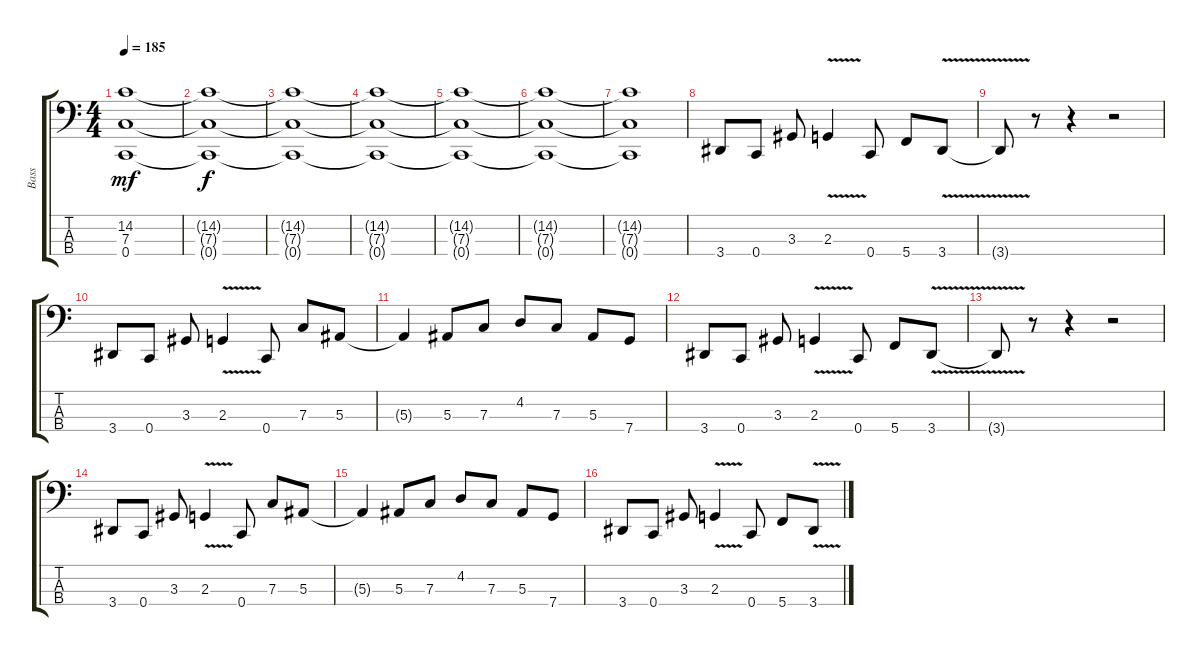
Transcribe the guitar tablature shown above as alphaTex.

\track ("Bass" "Bass") {instrument electricbasspick}
\staff {score tabs}
\tuning (Eb2 Bb1 F1 C1) {hide}
\ts (4 4)
\tempo 185
\clef f4
\ks c
(14.2 7.3 0.4).1{dy mf instrument synthstrings1} |
(14.2{t} 7.3{t} 0.4{t}).1{dy f} |
(14.2{t} 7.3{t} 0.4{t}).1 |
(14.2{t} 7.3{t} 0.4{t}).1 |
(14.2{t} 7.3{t} 0.4{t}).1 |
(14.2{t} 7.3{t} 0.4{t}).1 |
(14.2{t} 7.3{t} 0.4{t}).1 |
3.4.8{instrument slapbass1} 0.4.8 3.3.8 2.3{v}.4 0.4.8 5.4.8 3.4{v}.8 |
3.4{t}.8 r.8 r.4 r.2 |
3.4.8 0.4.8 3.3.8 2.3{v}.4 0.4.8 7.3.8 5.3.8 |
5.3{t}.4 5.3.8 7.3.8 4.2.8 7.3.8 5.3.8 7.4.8 |
3.4.8 0.4.8 3.3.8 2.3{v}.4 0.4.8 5.4.8 3.4{v}.8 |
3.4{t}.8 r.8 r.4 r.2 |
3.4.8 0.4.8 3.3.8 2.3{v}.4 0.4.8 7.3.8 5.3.8 |
5.3{t}.4 5.3.8 7.3.8 4.2.8 7.3.8 5.3.8 7.4.8 |
3.4.8 0.4.8 3.3.8 2.3{v}.4 0.4.8 5.4.8 3.4{v}.8
